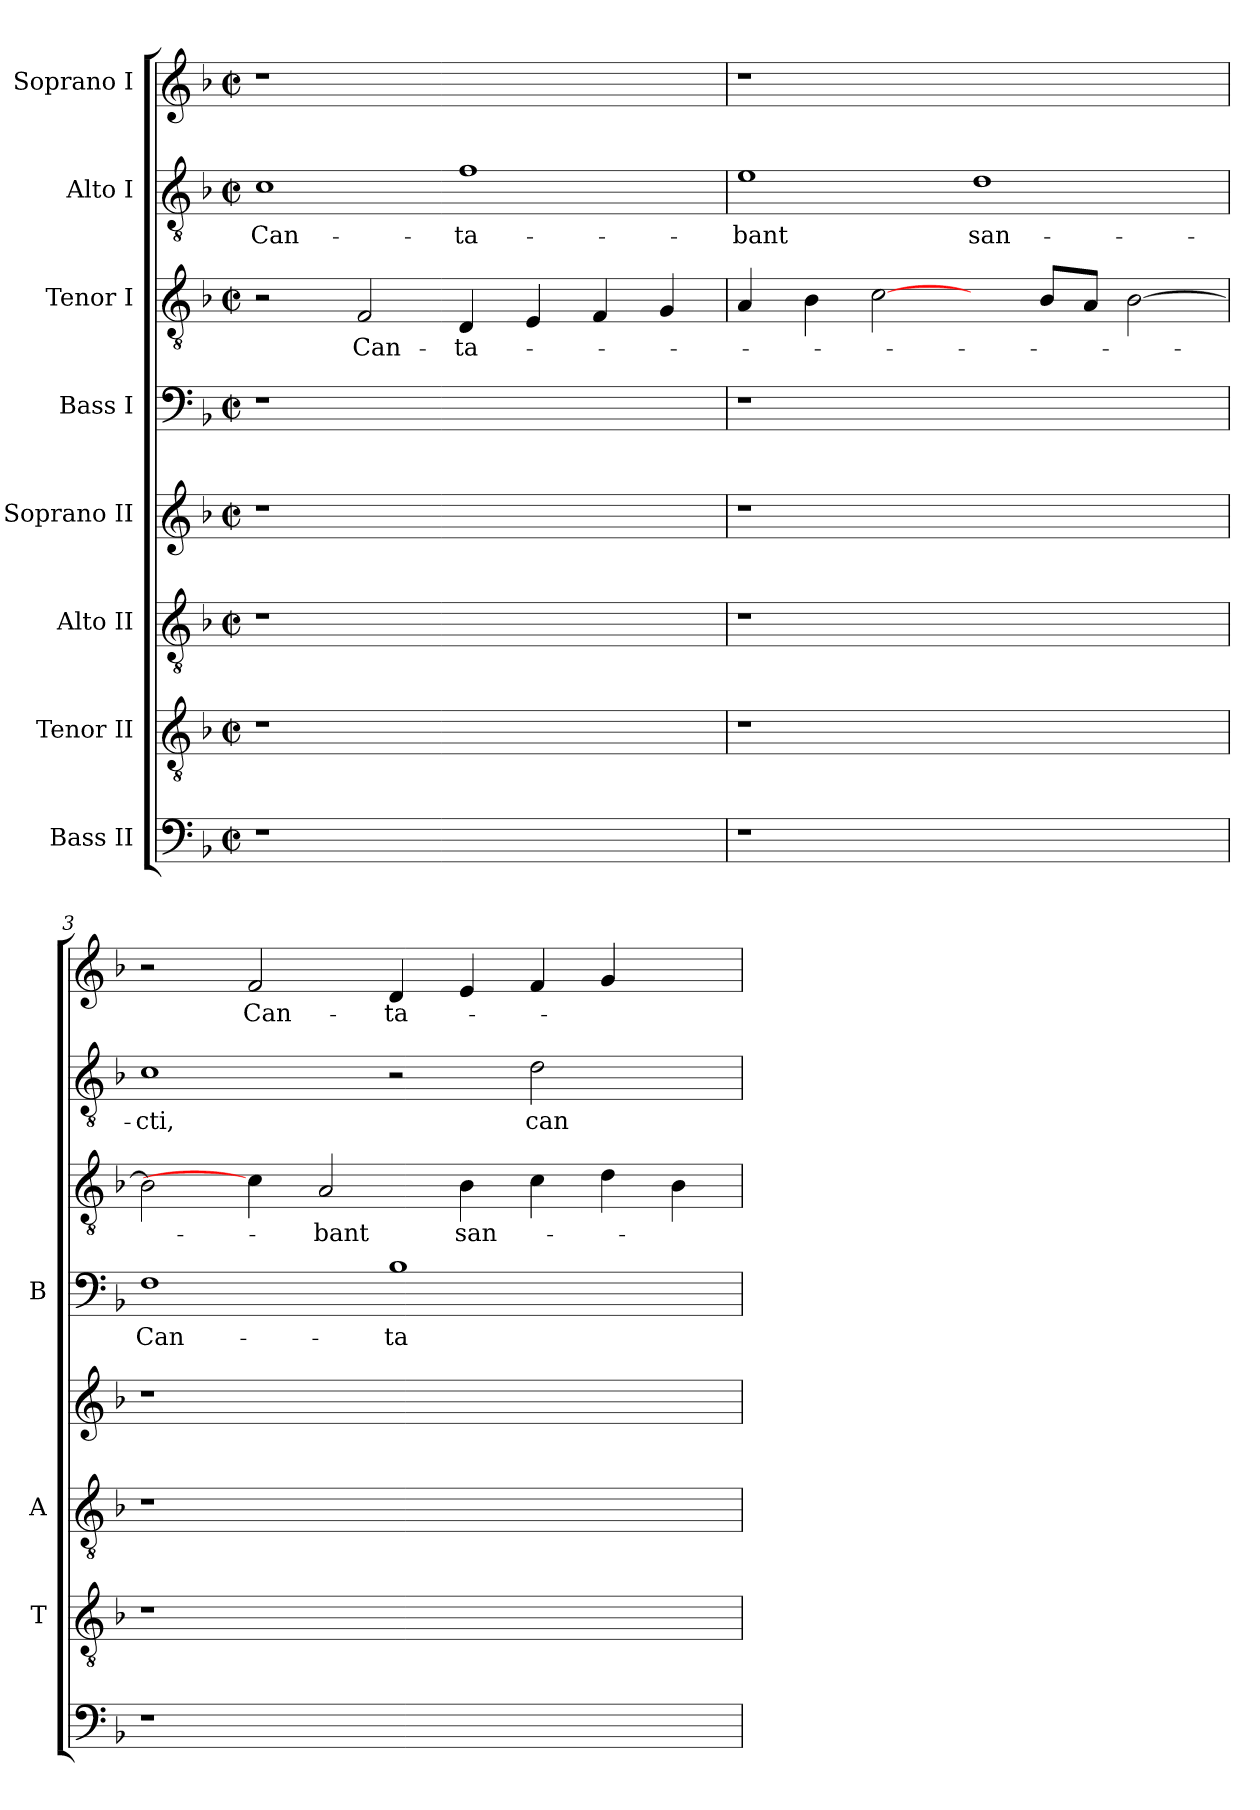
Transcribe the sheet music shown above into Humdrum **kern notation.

**kern	**kern	**kern	**kern	**kern	**text	**kern	**text	**kern	**text	**kern	**text
*part8	*part7	*part6	*part5	*part4	*part4	*part3	*part3	*part2	*part2	*part1	*part1
*staff8	*staff7	*staff6	*staff5	*staff4	*staff4	*staff3	*staff3	*staff2	*staff2	*staff1	*staff1
*I"Bass II	*I"Tenor II	*I"Alto II	*I"Soprano II	*I"Bass I	*	*I"Tenor I	*	*I"Alto I	*	*I"Soprano I	*
*	*I'T	*I'A	*	*I'B	*	*	*	*	*	*	*
*clefF4	*clefGv2	*clefGv2	*clefG2	*clefF4	*	*clefGv2	*	*clefGv2	*	*clefG2	*
*k[b-]	*k[b-]	*k[b-]	*k[b-]	*k[b-]	*	*k[b-]	*	*k[b-]	*	*k[b-]	*
*F:	*F:	*F:	*F:	*F:	*	*F:	*	*F:	*	*F:	*
*M2/2	*M2/2	*M2/2	*M2/2	*M2/2	*	*M2/2	*	*M2/2	*	*M2/2	*
*met(c|)	*met(c|)	*met(c|)	*met(c|)	*met(c|)	*	*met(c|)	*	*met(c|)	*	*met(c|)	*
=1	=1	=1	=1	=1	=1	=1	=1	=1	=1	=1	=1
!LO:N:vis=1	!LO:N:vis=1	!LO:N:vis=1	!LO:N:vis=1	!LO:N:vis=1	!	!	!	!	!LO:LY:b	!LO:N:vis=1	!
1r	1r	1r	1r	1r	.	2r	.	1c	Can-	1r	.
!	!	!	!	!	!	!	!LO:LY:b	!	!	!	!
.	.	.	.	.	.	2F/	Can-	.	.	.	.
!	!	!	!	!	!	!	!LO:LY:b	!	!LO:LY:b	!	!
1ryy	1ryy	1ryy	1ryy	1ryy	.	4D/	-ta-	1f	-ta-	1ryy	.
.	.	.	.	.	.	4E/	.	.	.	.	.
.	.	.	.	.	.	4F/	.	.	.	.	.
.	.	.	.	.	.	4G/	.	.	.	.	.
=2	=2	=2	=2	=2	=2	=2	=2	=2	=2	=2	=2
!LO:N:vis=1	!LO:N:vis=1	!LO:N:vis=1	!LO:N:vis=1	!LO:N:vis=1	!	!	!	!	!LO:LY:b	!LO:N:vis=1	!
1r	1r	1r	1r	1r	.	4A/	.	1e	-bant	1r	.
.	.	.	.	.	.	4B-\	.	.	.	.	.
.	.	.	.	.	.	[2c\	.	.	.	.	.
!	!	!	!	!	!	!	!	!	!LO:LY:b	!	!
1ryy	1ryy	1ryy	1ryy	1ryy	.	4ryy	.	1d	san-	1ryy	.
.	.	.	.	.	.	8B-/L	.	.	.	.	.
.	.	.	.	.	.	8A/J	.	.	.	.	.
.	.	.	.	.	.	[>2B-\	.	.	.	.	.
=3	=3	=3	=3	=3	=3	=3	=3	=3	=3	=3	=3
!LO:N:vis=1	!LO:N:vis=1	!LO:N:vis=1	!LO:N:vis=1	!	!LO:LY:b	!	!	!	!LO:LY:b	!	!
1r	1r	1r	1r	1F	Can-	2B-\]	.	1c	-cti,	2r	.
!	!	!	!	!	!	!	!	!	!	!	!LO:LY:b
.	.	.	.	.	.	4c\]	.	.	.	2f/	Can-
!	!	!	!	!	!	!	!LO:LY:b	!	!	!	!
.	.	.	.	.	.	2A/	-bant	.	.	.	.
!	!	!	!	!	!LO:LY:b	!	!	!	!	!	!LO:LY:b
1ryy	1ryy	1ryy	1ryy	1B-	-ta-	.	.	2r	.	4d/	-ta-
!	!	!	!	!	!	!	!LO:LY:b	!	!	!	!
.	.	.	.	.	.	4B-\	san-	.	.	4e/	.
!	!	!	!	!	!	!	!	!	!LO:LY:b	!	!
.	.	.	.	.	.	4c\	.	2d\	can-	4f/	.
.	.	.	.	.	.	4d\	.	.	.	4g/	.
4ryy	4ryy	4ryy	4ryy	4ryy	.	4B-\	.	4ryy	.	4ryy	.
=	=	=	=	=	=	=	=	=	=	=	=
*-	*-	*-	*-	*-	*-	*-	*-	*-	*-	*-	*-
